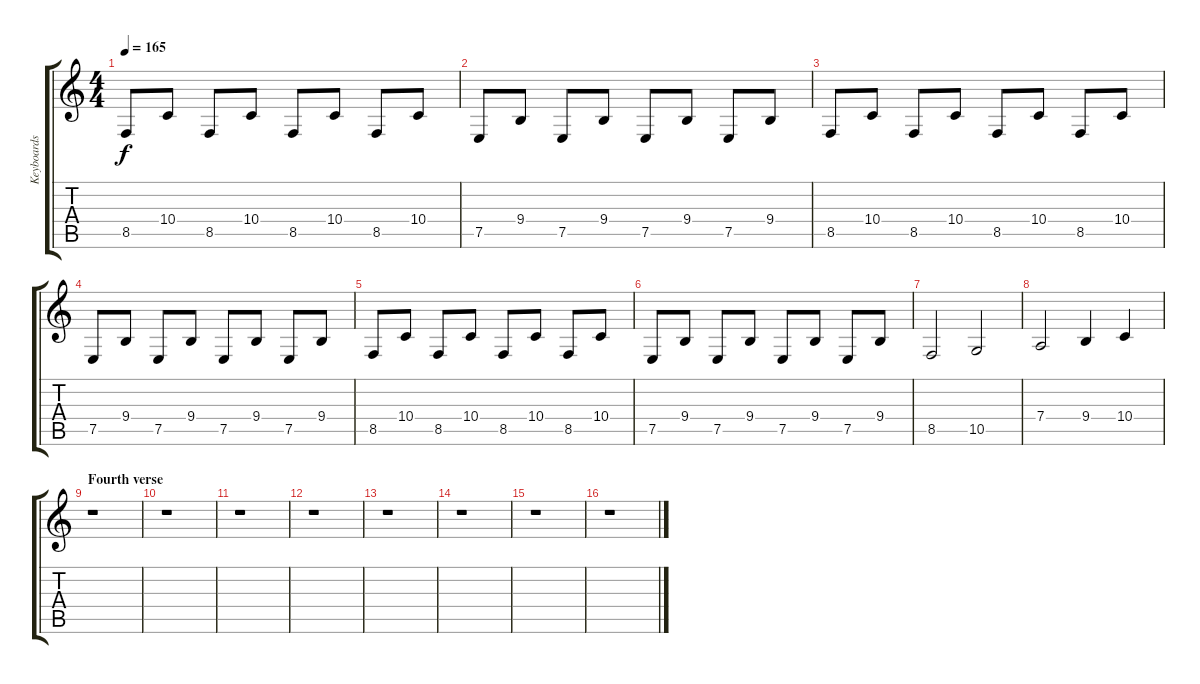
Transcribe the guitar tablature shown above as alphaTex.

\track ("Keyboards" "Keyboards") {instrument harpsichord}
\staff {score tabs}
\tuning (E4 B3 G3 D3 A2 E2) {hide}
\ts (4 4)
\tempo 165
\clef g2
\ks c
8.5.8{dy f} 10.4.8 8.5.8 10.4.8 8.5.8 10.4.8 8.5.8 10.4.8 |
7.5.8 9.4.8 7.5.8 9.4.8 7.5.8 9.4.8 7.5.8 9.4.8 |
8.5.8 10.4.8 8.5.8 10.4.8 8.5.8 10.4.8 8.5.8 10.4.8 |
7.5.8 9.4.8 7.5.8 9.4.8 7.5.8 9.4.8 7.5.8 9.4.8 |
8.5.8 10.4.8 8.5.8 10.4.8 8.5.8 10.4.8 8.5.8 10.4.8 |
7.5.8 9.4.8 7.5.8 9.4.8 7.5.8 9.4.8 7.5.8 9.4.8 |
8.5.2 10.5.2 |
7.4.2 9.4.4 10.4.4 |
\section ("" "Fourth verse")
r.1 |
r.1 |
r.1 |
r.1 |
r.1 |
r.1 |
r.1 |
r.1
